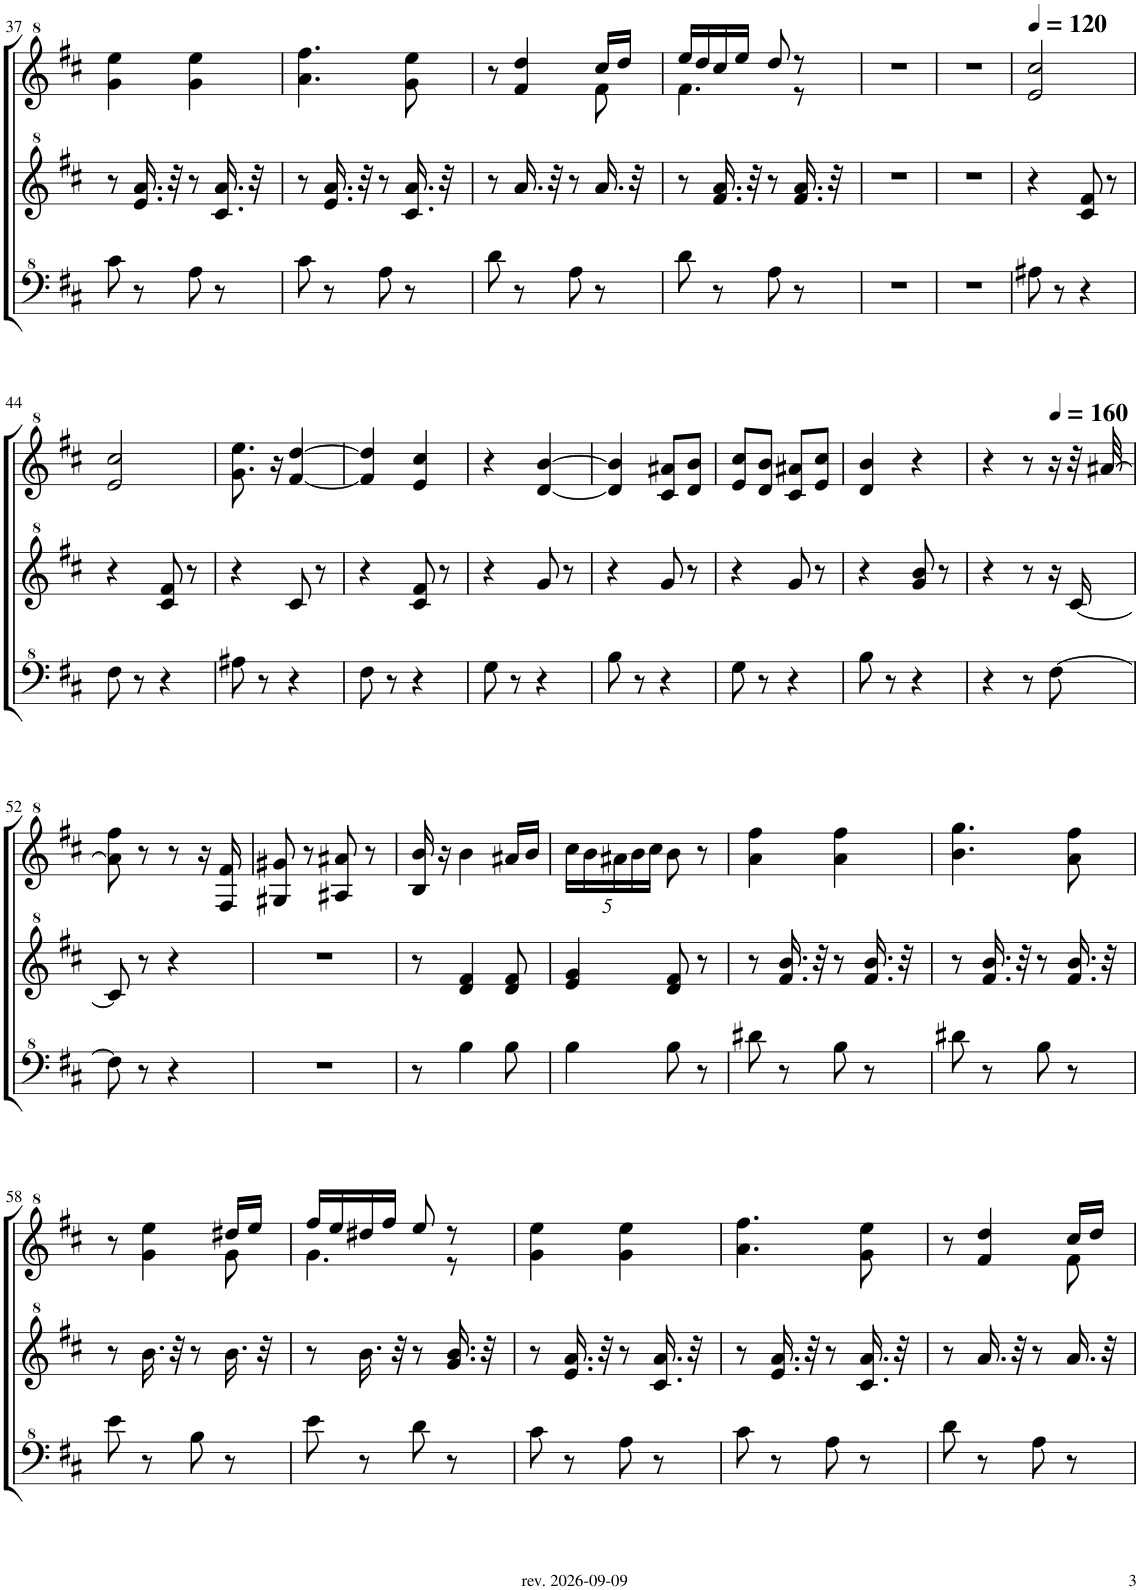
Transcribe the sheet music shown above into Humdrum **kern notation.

**kern	**kern	**kern
*part3	*part2	*part1
*staff3	*staff2	*staff1
*I"パンフルート	*I"パンフルート	*I"パンフルート
!!LO:PB:g=z
*clefF^4	*clefG^2	*clefG^2
*k[f#c#]	*k[f#c#]	*k[f#c#]
*M2/4	*M2/4	*M2/4
=37	=37	=37
8cc#\	8r	4gg\ 4eee\
8r	16.ee/ 16.aa/	.
.	32r	.
8a\	8r	4gg\ 4eee\
8r	16.cc#/ 16.aa/	.
.	32r	.
=38	=38	=38
8cc#\	8r	4.aa\ 4.fff#\
8r	16.ee/ 16.aa/	.
.	32r	.
8a\	8r	.
8r	16.cc#/ 16.aa/	8gg\ 8eee\
.	32r	.
=39	=39	=39
*	*	*^
8dd\	8r	8r	4.ryy
8r	16.aa/	4ff#/ 4ddd/	.
.	32r	.	.
8a\	8r	.	.
8r	16.aa/	16ccc#/LL	8ff#\
.	.	16ddd/JJ	.
.	32r	.	.
=40	=40	=40	=40
8dd\	8r	16eee/LL	4.ff#\
.	.	16ddd/	.
8r	16.ff#/ 16.aa/	16ccc#/	.
.	.	16eee/JJ	.
.	32r	.	.
8a\	8r	8ddd/	.
8r	16.ff#/ 16.aa/	8r	8r
.	32r	.	.
*	*	*v	*v
=41	=41	=41
2r	2r	2r
=42	=42	=42
2r	2r	2r
=43	=43	=43
*	*	*MM120
8a#X\	4r	2ee/ 2ccc#/
8r	.	.
4r	8cc#/ 8ff#/	.
.	8r	.
!!LO:LB:g=z
=44	=44	=44
8f#\	4r	2ee/ 2ccc#/
8r	.	.
4r	8cc#/ 8ff#/	.
.	8r	.
=45	=45	=45
8a#X\	4r	8.gg\ 8.eee\
8r	.	.
.	.	16r
4r	8cc#/	[4ff#/ [4ddd/
.	8r	.
=46	=46	=46
8f#\	4r	4ff#/] 4ddd/]
8r	.	.
4r	8cc#/ 8ff#/	4ee/ 4ccc#/
.	8r	.
=47	=47	=47
8g\	4r	4r
8r	.	.
4r	8gg/	[4dd/ [4bb/
.	8r	.
=48	=48	=48
8b\	4r	4dd/] 4bb/]
8r	.	.
4r	8gg/	8cc#/ 8aa#X/L
.	8r	8dd/ 8bb/J
=49	=49	=49
8g\	4r	8ee/ 8ccc#/L
8r	.	8dd/ 8bb/J
4r	8gg/	8cc#/ 8aa#X/L
.	8r	8ee/ 8ccc#/J
=50	=50	=50
8b\	4r	4dd/ 4bb/
8r	.	.
4r	8gg/ 8bb/	4r
.	8r	.
=51	=51	=51
4r	4r	4r
8r	8r	8r
*	*	*MM160
[8f#\	16r	16r
.	[16cc#/	32r
.	.	[32aa#X/
!!LO:LB:g=z
=52	=52	=52
8f#\]	8cc#/]	8aa#\] 8fff#\
8r	8r	8r
4r	4r	8r
.	.	16r
.	.	16f#/ 16ff#/
=53	=53	=53
2r	2r	8g#X/ 8gg#X/
.	.	8r
.	.	8a#X/ 8aa#X/
.	.	8r
=54	=54	=54
8r	8r	16b/ 16bb/
.	.	16r
4b\	4dd/ 4ff#/	4bb\
8b\	8dd/ 8ff#/	16aa#X/LL
.	.	16bb/JJ
=55	=55	=55
*	*	*Xbrackettup
4b\	4ee/ 4gg/	20ccc#\LL
.	.	20bb\
.	.	20aa#X\
.	.	20bb\
.	.	20ccc#\JJ
8b\	8dd/ 8ff#/	8bb\
8r	8r	8r
=56	=56	=56
8dd#X\	8r	4aa\ 4fff#\
8r	16.ff#/ 16.bb/	.
.	32r	.
8b\	8r	4aa\ 4fff#\
8r	16.ff#/ 16.bb/	.
.	32r	.
=57	=57	=57
8dd#X\	8r	4.bb\ 4.ggg\
8r	16.ff#/ 16.bb/	.
.	32r	.
8b\	8r	.
8r	16.ff#/ 16.bb/	8aa\ 8fff#\
.	32r	.
!!LO:LB:g=z
=58	=58	=58
*	*	*^
8ee\	8r	8r	4.ryy
8r	16.bb\	4gg\ 4eee\	.
.	32r	.	.
8b\	8r	.	.
8r	16.bb\	16ddd#X/LL	8gg\
.	.	16eee/JJ	.
.	32r	.	.
=59	=59	=59	=59
8ee\	8r	16fff#/LL	4.gg\
.	.	16eee/	.
8r	16.bb\	16ddd#X/	.
.	.	16fff#/JJ	.
.	32r	.	.
8dd\	8r	8eee/	.
8r	16.gg/ 16.bb/	8r	8r
.	32r	.	.
*	*	*v	*v
=60	=60	=60
8cc#\	8r	4gg\ 4eee\
8r	16.ee/ 16.aa/	.
.	32r	.
8a\	8r	4gg\ 4eee\
8r	16.cc#/ 16.aa/	.
.	32r	.
=61	=61	=61
8cc#\	8r	4.aa\ 4.fff#\
8r	16.ee/ 16.aa/	.
.	32r	.
8a\	8r	.
8r	16.cc#/ 16.aa/	8gg\ 8eee\
.	32r	.
=62	=62	=62
*	*	*^
8dd\	8r	8r	4.ryy
8r	16.aa/	4ff#/ 4ddd/	.
.	32r	.	.
8a\	8r	.	.
8r	16.aa/	16ccc#/LL	8ff#\
.	.	16ddd/JJ	.
.	32r	.	.
*	*	*v	*v
=	=	=
*-	*-	*-
